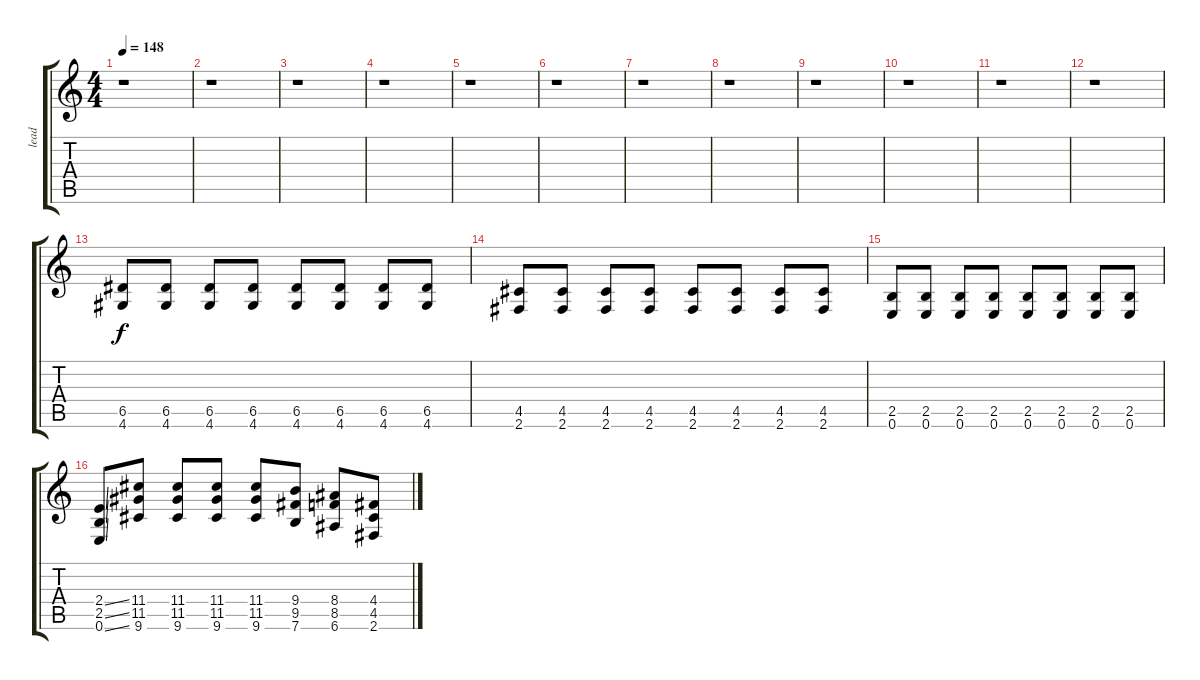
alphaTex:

\track ("lead" "lead") {instrument distortionguitar}
\staff {score tabs}
\tuning (E4 B3 G3 D3 A2 E2) {hide}
\ts (4 4)
\tempo 148
\clef g2
\ks c
r.1{dy f} |
r.1 |
r.1 |
r.1 |
r.1 |
r.1 |
r.1 |
r.1 |
r.1 |
r.1 |
r.1 |
r.1 |
(6.5 4.6).8 (6.5 4.6).8 (6.5 4.6).8 (6.5 4.6).8 (6.5 4.6).8 (6.5 4.6).8 (6.5 4.6).8 (6.5 4.6).8 |
(4.5 2.6).8 (4.5 2.6).8 (4.5 2.6).8 (4.5 2.6).8 (4.5 2.6).8 (4.5 2.6).8 (4.5 2.6).8 (4.5 2.6).8 |
(2.5 0.6).8 (2.5 0.6).8 (2.5 0.6).8 (2.5 0.6).8 (2.5 0.6).8 (2.5 0.6).8 (2.5 0.6).8 (2.5 0.6).8 |
(2.4{ss} 2.5{ss} 0.6{ss}).8 (11.4 11.5 9.6).8 (11.4 11.5 9.6).8 (11.4 11.5 9.6).8 (11.4 11.5 9.6).8 (9.4 9.5 7.6).8 (8.4 8.5 6.6).8 (4.4 4.5 2.6).8
